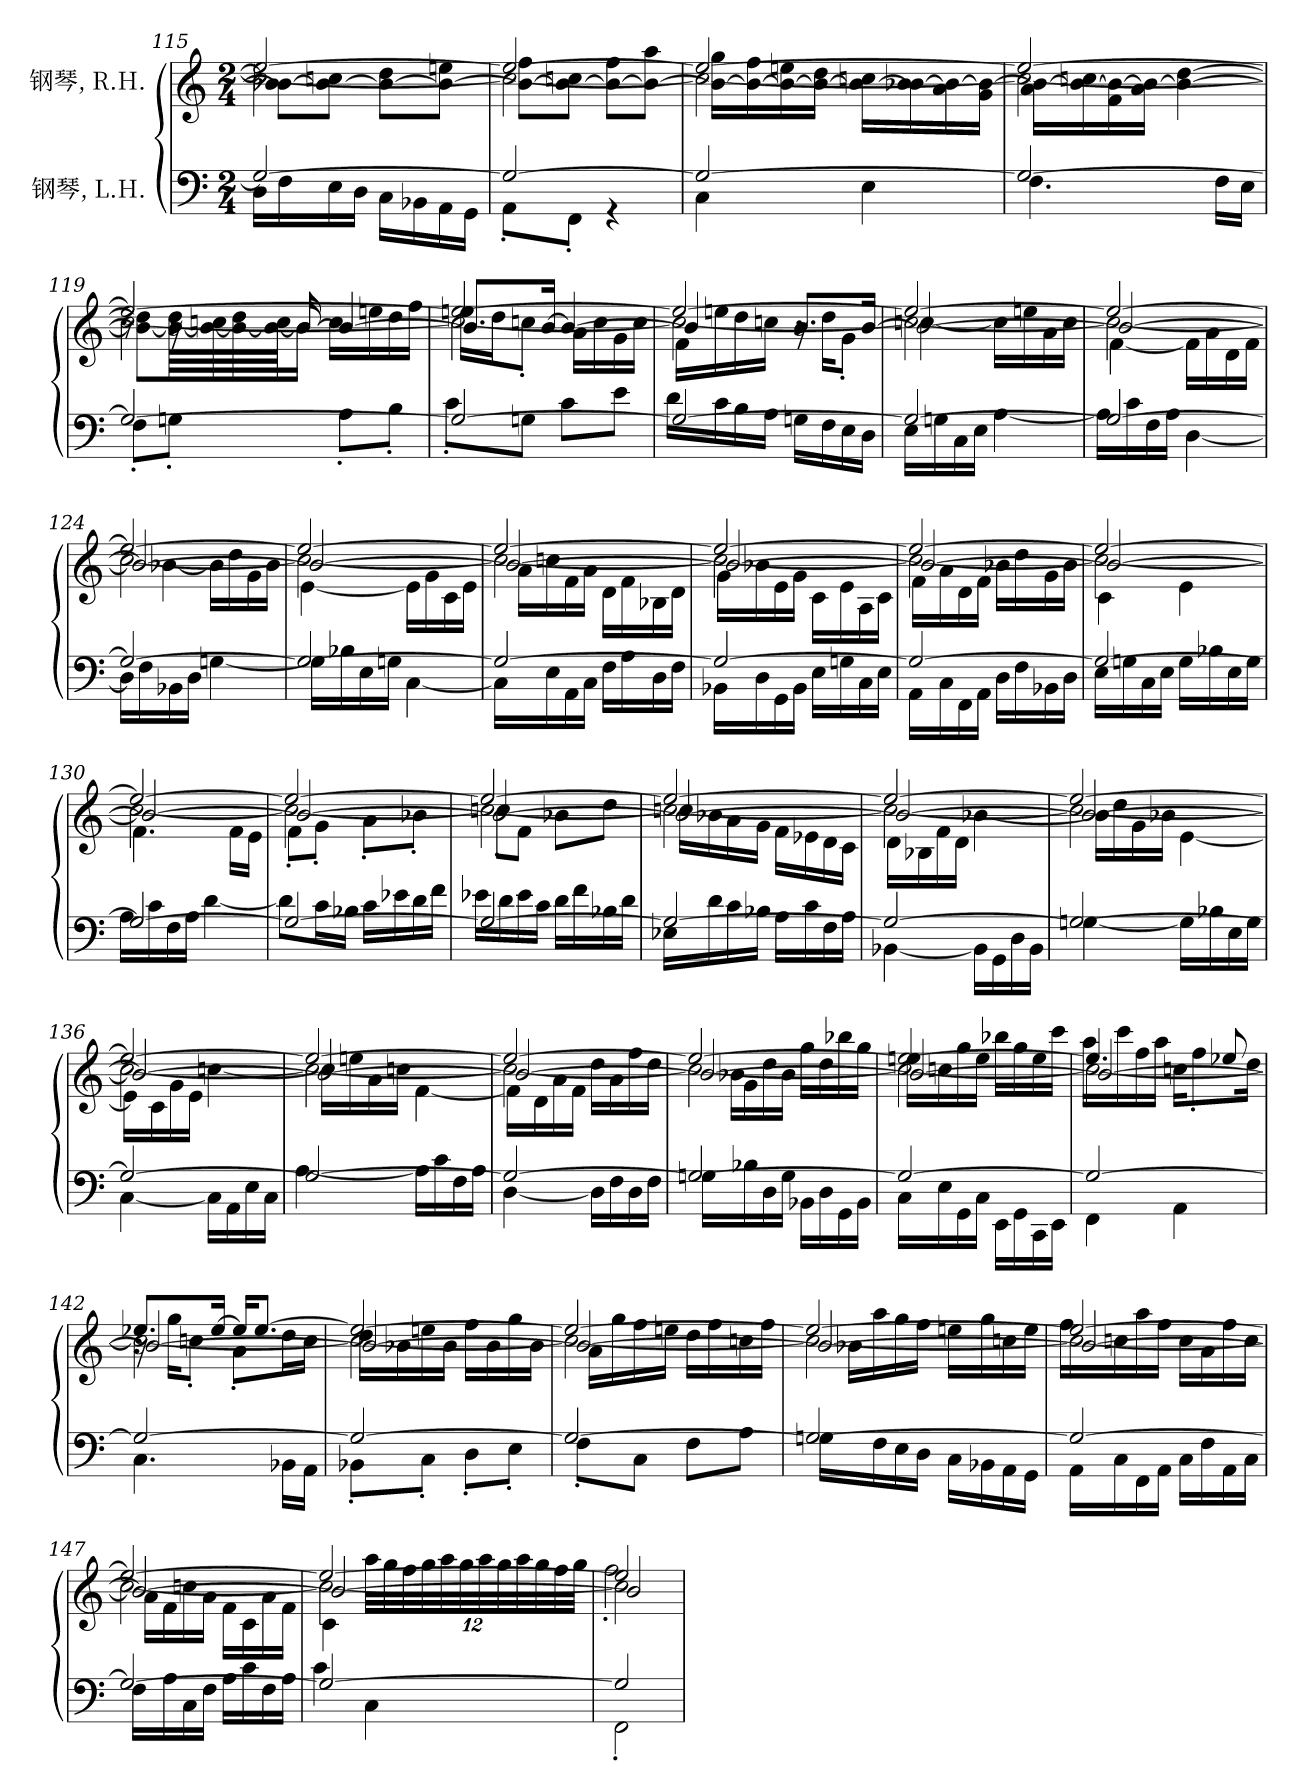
**kern	**kern
*part2	*part1
*staff2	*staff1
*I"钢琴, L.H.	*I"钢琴, R.H.
!!LO:LB:g=z
*clefF4	*clefG2
*k[]	*k[]
*M2/4	*M2/4
=115	=115
*^	*^
*	*	*	*^
2G#/_	16D\LL	2ee-/_	2cc#\_	8b-X\ 8b\_L
.	16F\	.	.	.
.	16E\	.	.	8b\_ 8ccn\J
.	16D\JJ	.	.	.
.	16C\LL	.	.	8b\_ 8dd\L
.	16BB-X\	.	.	.
.	16AA\	.	.	8b\_ 8een\J
.	16GG\JJ	.	.	.
=116	=116	=116	=116	=116
2G#/_	8AA'\L	2ee-/_	2cc#\_	8b\_ 8ff\L
.	8FF'\J	.	.	8b\_ 8ccn\J
.	4r	.	.	8b\_ 8ff\L
.	.	.	.	8b\_ 8aa\J
=117	=117	=117	=117	=117
2G#/_	4C\	2ee-/_	2cc#\_	16b\_ 16gg\LL
.	.	.	.	16b\_ 16ff\
.	.	.	.	16b\_ 16een\
.	.	.	.	16b\_ 16dd\JJ
.	4E\	.	.	16b\_ 16ccn\LL
.	.	.	.	16b-X\ 16b\_
.	.	.	.	16a\ 16b\_
.	.	.	.	16g\ 16b\_JJ
=118	=118	=118	=118	=118
2G#/_	4.F\	2ee-/_	2cc#\_	16a\ 16b\_LL
.	.	.	.	16b\_ 16ccn\
.	.	.	.	16f\ 16b\_
.	.	.	.	16a\ 16b\_JJ
.	.	.	.	4b\_ [4dd\
.	16F\LL	.	.	.
.	16E\JJ	.	.	.
!!LO:LB:g=z
=119	=119	=119	=119	=119
*	*	*	*	*^
2G#/_	8F'\L	2ee-/_	2cc#\_	8r	8b\_ 8dd\]L
.	8Gn'\J	.	.	16r	64b\_ 64dd\LLL
.	.	.	.	.	64b\_ 64ccn\
.	.	.	.	.	64b\_ 64dd\
.	.	.	.	.	64b\_ 64cc\JJ
.	.	.	.	[16b/	16b\JJ]
.	8A'\L	.	.	4b/_	16cc\LL
.	.	.	.	.	16een\
.	8B'\J	.	.	.	16dd\
.	.	.	.	.	16ff\JJ
=120	=120	=120	=120	=120	=120
2G#/_	8c'\L	2ee-/_	2cc#\_	8.b/L]	16een\LL
.	.	.	.	.	16dd\J
.	8Gn\J	.	.	.	8ccn'\J
.	.	.	.	[16b/Jk	.
.	8c\L	.	.	4b/_	16a\LL
.	.	.	.	.	16cc\
.	8e\J	.	.	.	16g\
.	.	.	.	.	16cc\JJ
=121	=121	=121	=121	=121	=121
2G#/_	16d\LL	2ee-/_	2cc#\_	4b/]	16f\LL
.	16c\	.	.	.	16een\
.	16B\	.	.	.	16dd\
.	16A\JJ	.	.	.	16ccn\JJ
.	16Gn\LL	.	.	8.b/L	16r
.	16F\	.	.	.	16dd\KL
.	16E\	.	.	.	8g'\J
.	16D\JJ	.	.	[16b/Jk	.
!!LO:LB:g=z	!!	!!	!!
=122	=122	=122	=122	=122	=122
2G#/_	16E\LL	2ee-/_	2cc#\_	2b/_	[4ccn\
.	16Gn\	.	.	.	.
.	16C\	.	.	.	.
.	16E\JJ	.	.	.	.
.	[4A\	.	.	.	16cc\LL]
.	.	.	.	.	16een\
.	.	.	.	.	16a\
.	.	.	.	.	16cc\JJ
=123	=123	=123	=123	=123	=123
2G#/_	16A\LL]	2ee-/_	2cc#\_	2b/_	[4f\
.	16c\	.	.	.	.
.	16F\	.	.	.	.
.	16A\JJ	.	.	.	.
.	[4D\	.	.	.	16f\LL]
.	.	.	.	.	16a\
.	.	.	.	.	16d\
.	.	.	.	.	16f\JJ
=124	=124	=124	=124	=124	=124
2G#/_	16D\LL]	2ee-/_	2cc#\_	2b/_	[4b-X\
.	16F\	.	.	.	.
.	16BB-X\	.	.	.	.
.	16D\JJ	.	.	.	.
.	[4Gn\	.	.	.	16b-\LL]
.	.	.	.	.	16dd\
.	.	.	.	.	16g\
.	.	.	.	.	16b-\JJ
=125	=125	=125	=125	=125	=125
2G#/_	16G\LL]	2ee-/_	2cc#\_	2b/_	[4e\
.	16B-X\	.	.	.	.
.	16E\	.	.	.	.
.	16Gn\JJ	.	.	.	.
.	[4C\	.	.	.	16e\LL]
.	.	.	.	.	16g\
.	.	.	.	.	16c\
.	.	.	.	.	16e\JJ
!!LO:LB:g=z	!!	!!	!!
=126	=126	=126	=126	=126	=126
2G#/_	16C\LL]	2ee-/_	2cc#\_	2b/_	16a\LL
.	16E\	.	.	.	16ccn\
.	16AA\	.	.	.	16f\
.	16C\JJ	.	.	.	16a\JJ
.	16F\LL	.	.	.	16d\LL
.	16A\	.	.	.	16f\
.	16D\	.	.	.	16B-X\
.	16F\JJ	.	.	.	16d\JJ
=127	=127	=127	=127	=127	=127
2G#/_	16BB-X\LL	2ee-/_	2cc#\_	2b/_	16g\LL
.	16D\	.	.	.	16b-X\
.	16GG\	.	.	.	16e\
.	16BB-\JJ	.	.	.	16g\JJ
.	16E\LL	.	.	.	16c\LL
.	16Gn\	.	.	.	16e\
.	16C\	.	.	.	16A\
.	16E\JJ	.	.	.	16c\JJ
=128	=128	=128	=128	=128	=128
2G#/_	16AA\LL	2ee-/_	2cc#\_	2b/_	16f\LL
.	16C\	.	.	.	16a\
.	16FF\	.	.	.	16d\
.	16AA\JJ	.	.	.	16f\JJ
.	16D\LL	.	.	.	16b-X\LL
.	16F\	.	.	.	16dd\
.	16BB-X\	.	.	.	16g\
.	16D\JJ	.	.	.	16b-\JJ
=129	=129	=129	=129	=129	=129
2G#/_	16E\LL	2ee-/_	2cc#\_	2b/_	4c\
.	16Gn\	.	.	.	.
.	16C\	.	.	.	.
.	16E\JJ	.	.	.	.
.	16G\LL	.	.	.	4e\
.	16B-X\	.	.	.	.
.	16E\	.	.	.	.
.	16G\JJ	.	.	.	.
!!LO:PB:g=z	!!	!!	!!
=130	=130	=130	=130	=130	=130
2G#/_	16A\LL	2ee-/_	2cc#\_	2b/_	4.f\
.	16c\	.	.	.	.
.	16F\	.	.	.	.
.	16A\JJ	.	.	.	.
.	[4d\	.	.	.	.
.	.	.	.	.	16f\LL
.	.	.	.	.	16e\JJ
=131	=131	=131	=131	=131	=131
2G#/_	8d\L]	2ee-/_	2cc#\_	2b/_	8f'\L
.	16c\L	.	.	.	8g'\J
.	16B-X\JJ	.	.	.	.
.	16c\LL	.	.	.	8a'\L
.	16e-X\	.	.	.	.
.	16d\	.	.	.	8b-X'\J
.	16f\JJ	.	.	.	.
=132	=132	=132	=132	=132	=132
2G#/_	16e-X\LL	2ee-/_	2cc#\_	2b/_	8ccn'\L
.	16d\	.	.	.	.
.	16e-\	.	.	.	8f\J
.	16c\JJ	.	.	.	.
.	16d\LL	.	.	.	8b-X\L
.	16f\	.	.	.	.
.	16B-X\	.	.	.	8dd\J
.	16d\JJ	.	.	.	.
=133	=133	=133	=133	=133	=133
2G#/_	16E-X\LL	2ee-/_	2cc#\_	2b/_	16ccn\LL
.	16d\	.	.	.	16b-X\
.	16c\	.	.	.	16a\
.	16B-X\JJ	.	.	.	16g\JJ
.	16A\LL	.	.	.	16f\LL
.	16c\	.	.	.	16e-X\
.	16F\	.	.	.	16d\
.	16A\JJ	.	.	.	16c\JJ
!!LO:LB:g=z	!!	!!	!!
=134	=134	=134	=134	=134	=134
2G#/_	[4BB-X\	2ee-/_	2cc#\_	2b/_	16d\LL
.	.	.	.	.	16B-X\
.	.	.	.	.	16f\
.	.	.	.	.	16d\JJ
.	16BB-\LL]	.	.	.	[4b-X\
.	16GG\	.	.	.	.
.	16D\	.	.	.	.
.	16BB-\JJ	.	.	.	.
=135	=135	=135	=135	=135	=135
2G#/_	[4Gn\	2ee-/_	2cc#\_	2b/_	16b-\LL]
.	.	.	.	.	16dd\
.	.	.	.	.	16g\
.	.	.	.	.	16b-X\JJ
.	16G\LL]	.	.	.	[4e\
.	16B-X\	.	.	.	.
.	16E\	.	.	.	.
.	16G\JJ	.	.	.	.
=136	=136	=136	=136	=136	=136
2G#/_	[4C\	2ee-/_	2cc#\_	2b/_	16e\LL]
.	.	.	.	.	16c\
.	.	.	.	.	16g\
.	.	.	.	.	16e\JJ
.	16C\LL]	.	.	.	[4ccn\
.	16AA\	.	.	.	.
.	16E\	.	.	.	.
.	16C\JJ	.	.	.	.
=137	=137	=137	=137	=137	=137
2G#/_	[4A\	2ee-/_	2cc#\_	2b/_	16cc\LL]
.	.	.	.	.	16een\
.	.	.	.	.	16a\
.	.	.	.	.	16ccn\JJ
.	16A\LL]	.	.	.	[4f\
.	16c\	.	.	.	.
.	16F\	.	.	.	.
.	16A\JJ	.	.	.	.
!!LO:LB:g=z	!!	!!	!!
=138	=138	=138	=138	=138	=138
2G#/_	[4D\	2ee-/_	2cc#\_	2b/_	16f\LL]
.	.	.	.	.	16d\
.	.	.	.	.	16a\
.	.	.	.	.	16f\JJ
.	16D\LL]	.	.	.	16dd\LL
.	16F\	.	.	.	16a\
.	16D\	.	.	.	16ff\
.	16F\JJ	.	.	.	16dd\JJ
=139	=139	=139	=139	=139	=139
2G#/_	16Gn\LL	2ee-/_	2cc#\_	2b/_	16b-X\LL
.	16B-X\	.	.	.	16g\
.	16D\	.	.	.	16dd\
.	16G\JJ	.	.	.	16b-\JJ
.	16BB-X\LL	.	.	.	16gg\LL
.	16D\	.	.	.	16dd\
.	16GG\	.	.	.	16bb-X\
.	16BB-\JJ	.	.	.	16gg\JJ
=140	=140	=140	=140	=140	=140
2G#/_	16C\LL	2ee-/_	2cc#\_	2b/_	16een\LL
.	16E\	.	.	.	16ccn\
.	16GG\	.	.	.	16gg\
.	16C\JJ	.	.	.	16ee\JJ
.	16EE\LL	.	.	.	16bb-X\LL
.	16GG\	.	.	.	16gg\
.	16CC\	.	.	.	16ee\
.	16EE\JJ	.	.	.	16ccc\JJ
!!LO:LB:g=z	!!	!!	!!
=141	=141	=141	=141	=141	=141
2G#/_	4FF\	4.ee-/]	2cc#\_	2b/_	16aa\LL
.	.	.	.	.	16ccc\
.	.	.	.	.	16ff\
.	.	.	.	.	16aa\JJ
.	4AA\	.	.	.	16ccn\KL
.	.	.	.	.	8ff'\
.	.	8ee-X/	.	.	.
.	.	.	.	.	16dd\Jk
=142	=142	=142	=142	=142	=142
2G#/_	4.C\	8.ee-X/L	2cc#\_	2b/_	16r
.	.	.	.	.	16gg\KL
.	.	.	.	.	8ccn'\J
.	.	[16ee-/Jk	.	.	.
.	.	16ee-/KL]	.	.	8a'\L
.	.	[8.ee-/J	.	.	.
.	16BB-X\LL	.	.	.	16dd\L
.	16AA\JJ	.	.	.	16cc\JJ
=143	=143	=143	=143	=143	=143
2G#/_	8BB-X'\L	2ee-/_	2cc#\_	2b/_	16dd\LL
.	.	.	.	.	16b-X\
.	8C'\J	.	.	.	16een\
.	.	.	.	.	16b-\JJ
.	8D'\L	.	.	.	16ff\LL
.	.	.	.	.	16b-\
.	8E'\J	.	.	.	16gg\
.	.	.	.	.	16b-\JJ
=144	=144	=144	=144	=144	=144
2G#/_	8F'\L	2ee-/_	2cc#\_	2b/_	16a\LL
.	.	.	.	.	16gg\
.	8C\J	.	.	.	16ff\
.	.	.	.	.	16een\JJ
.	8F\L	.	.	.	16dd\LL
.	.	.	.	.	16ff\
.	8A\J	.	.	.	16ccn\
.	.	.	.	.	16ff\JJ
!!LO:LB:g=z	!!	!!	!!
=145	=145	=145	=145	=145	=145
2G#/_	16Gn\LL	2ee-/_	2cc#\_	2b/_	16b-X\LL
.	16F\	.	.	.	16aa\
.	16E\	.	.	.	16gg\
.	16D\JJ	.	.	.	16ff\JJ
.	16C\LL	.	.	.	16een\LL
.	16BB-X\	.	.	.	16gg\
.	16AA\	.	.	.	16ccn\
.	16GG\JJ	.	.	.	16ee\JJ
=146	=146	=146	=146	=146	=146
2G#/_	16AA\LL	2ee-/_	2cc#\_	2b/_	16ff\LL
.	16C\	.	.	.	16ccn\
.	16FF\	.	.	.	16aa\
.	16AA\JJ	.	.	.	16ff\JJ
.	16C\LL	.	.	.	16cc\LL
.	16F\	.	.	.	16a\
.	16AA\	.	.	.	16ff\
.	16C\JJ	.	.	.	16cc\JJ
=147	=147	=147	=147	=147	=147
2G#/_	16F\LL	2ee-/_	2cc#\_	2b/_	16a\LL
.	16A\	.	.	.	16f\
.	16C\	.	.	.	16ccn\
.	16F\JJ	.	.	.	16a\JJ
.	16A\LL	.	.	.	16f\LL
.	16c\	.	.	.	16c\
.	16F\	.	.	.	16a\
.	16A\JJ	.	.	.	16f\JJ
!!LO:LB:g=z	!!	!!	!!
=148	=148	=148	=148	=148	=148
2G#/_	4c\	2ee-/_	2cc#\_	2b/_	4c\
*	*	*	*	*	*Xbrackettup
*	*	*MM90	*	*	*
.	4C\	.	.	.	48aa\LLL
.	.	.	.	.	48gg\
.	.	.	.	.	48ff\
.	.	.	.	.	48gg\
.	.	.	.	.	48aa\
.	.	.	.	.	48gg\
.	.	.	.	.	48aa\
.	.	.	.	.	48gg\
.	.	.	.	.	48aa\
.	.	.	.	.	48gg\
.	.	.	.	.	48ff\
.	.	.	.	.	48gg\JJJ
=149	=149	=149	=149	=149	=149
*	*	*MM50	*	*	*
2G#/]	2FF'\	2ee-/]	2cc#\]	2b/]	2ff'\
*v	*v	*	*	*	*
*	*v	*v	*v	*v
=	=
*-	*-
